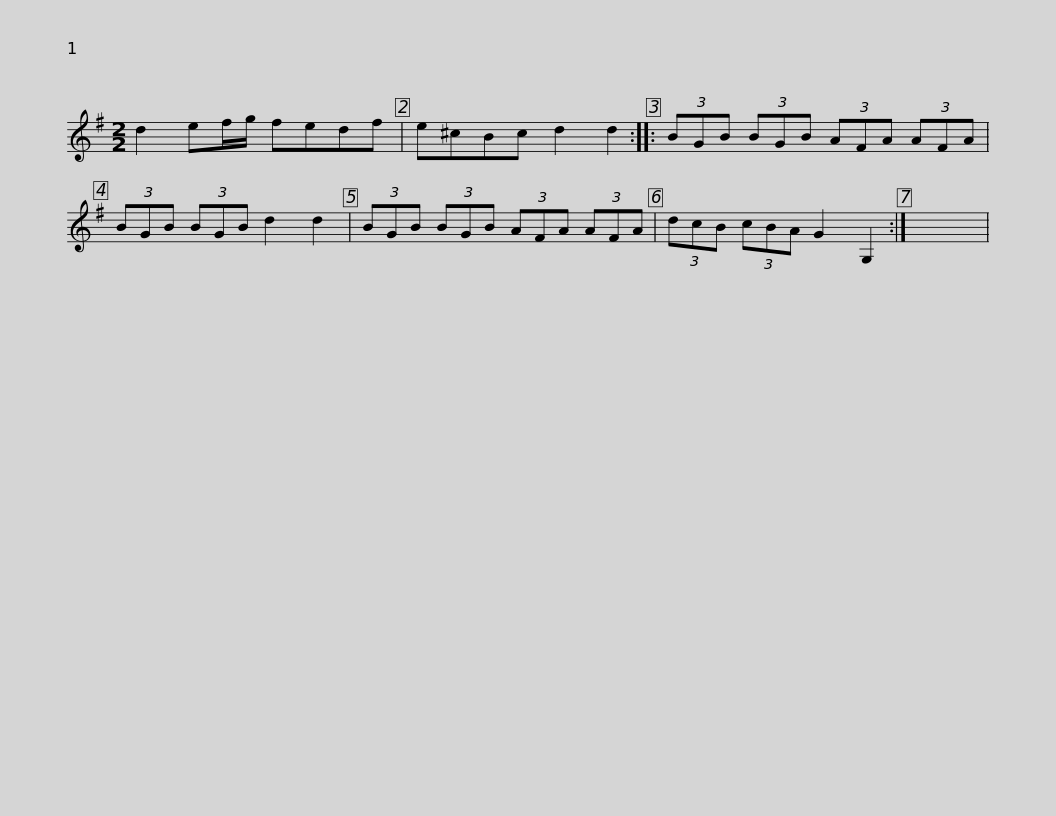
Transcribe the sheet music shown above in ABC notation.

X:1
L:1/8
M:2/2
I:linebreak $
K:G
V:1 treble
V:1
 d2 ef/g/ fedf | e^cBc d2 d2 :: (3BGB (3BGB (3AFA (3AFA | (3BGB (3BGB d2 d2 |$ (3BGB (3BGB (3AFA (3AFA | %5
 (3dcB (3cBA G2 G,2 :| x8 | %7
